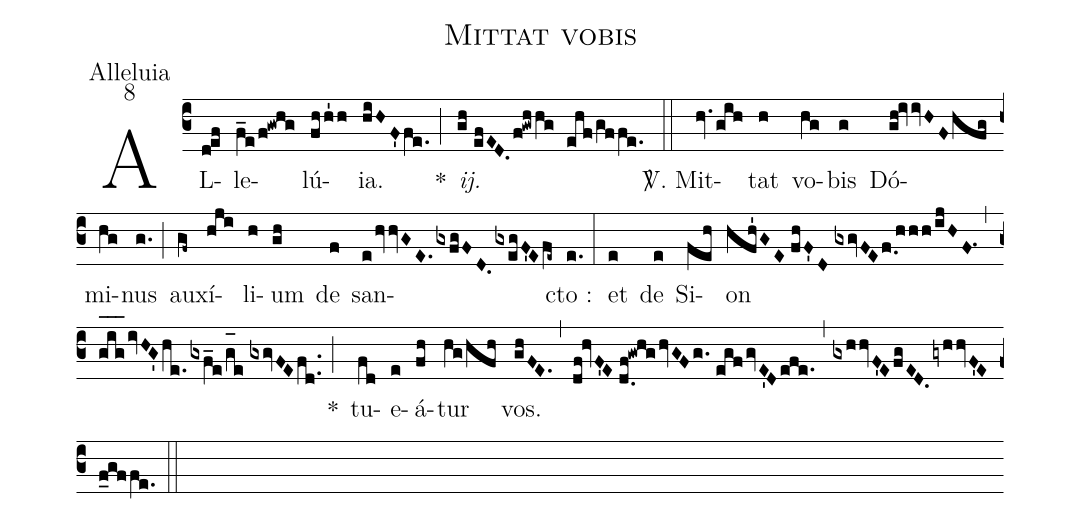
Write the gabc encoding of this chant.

name:Mittat vobis;
office-part:Alleluia;
mode:8;
%%
(c3) AL(def)le(f_e/f!gwhg)lú(fhh'1h){ia}.(hiHF'fe.) <clear>*(;) <i>ij.</i>(gh//efED.f!gwhhg ehf/gffe.) (::) <sp>V/</sp>. Mit(hv.gih)tat(h) vo(hg)bis(g) Dó(gh!ivvHFhfg)mi(hg)nus(g.) (;) au(gf~)xí(hji)li(h)um(gh) de(f) san(ehvvGE.gxfgFD.gxegF'Efe~)cto :(e.) (:) et(e) de(e) Si(feh)on(hfh'GE//fhF'D//gxgvFEf.0/[-0.5]hhh/ijHF.1) (,) (g_[oh:h]i_[oh:h]g_[oh:h]ivHG'/!he.gxf_e/!g_[oh:h]e//gxgvFEfd..) <clear>*(;) tu(fd)e(e)á(fh)tur(hg/hfh) vos.(ghFE.) (,) (df!hvF'E//d.0f!gwhghvGFg.//egfgvE'Defe.) (,) (gxhhvF'E/!fgED.gyhhvF'Ef_gffe.) (::)
